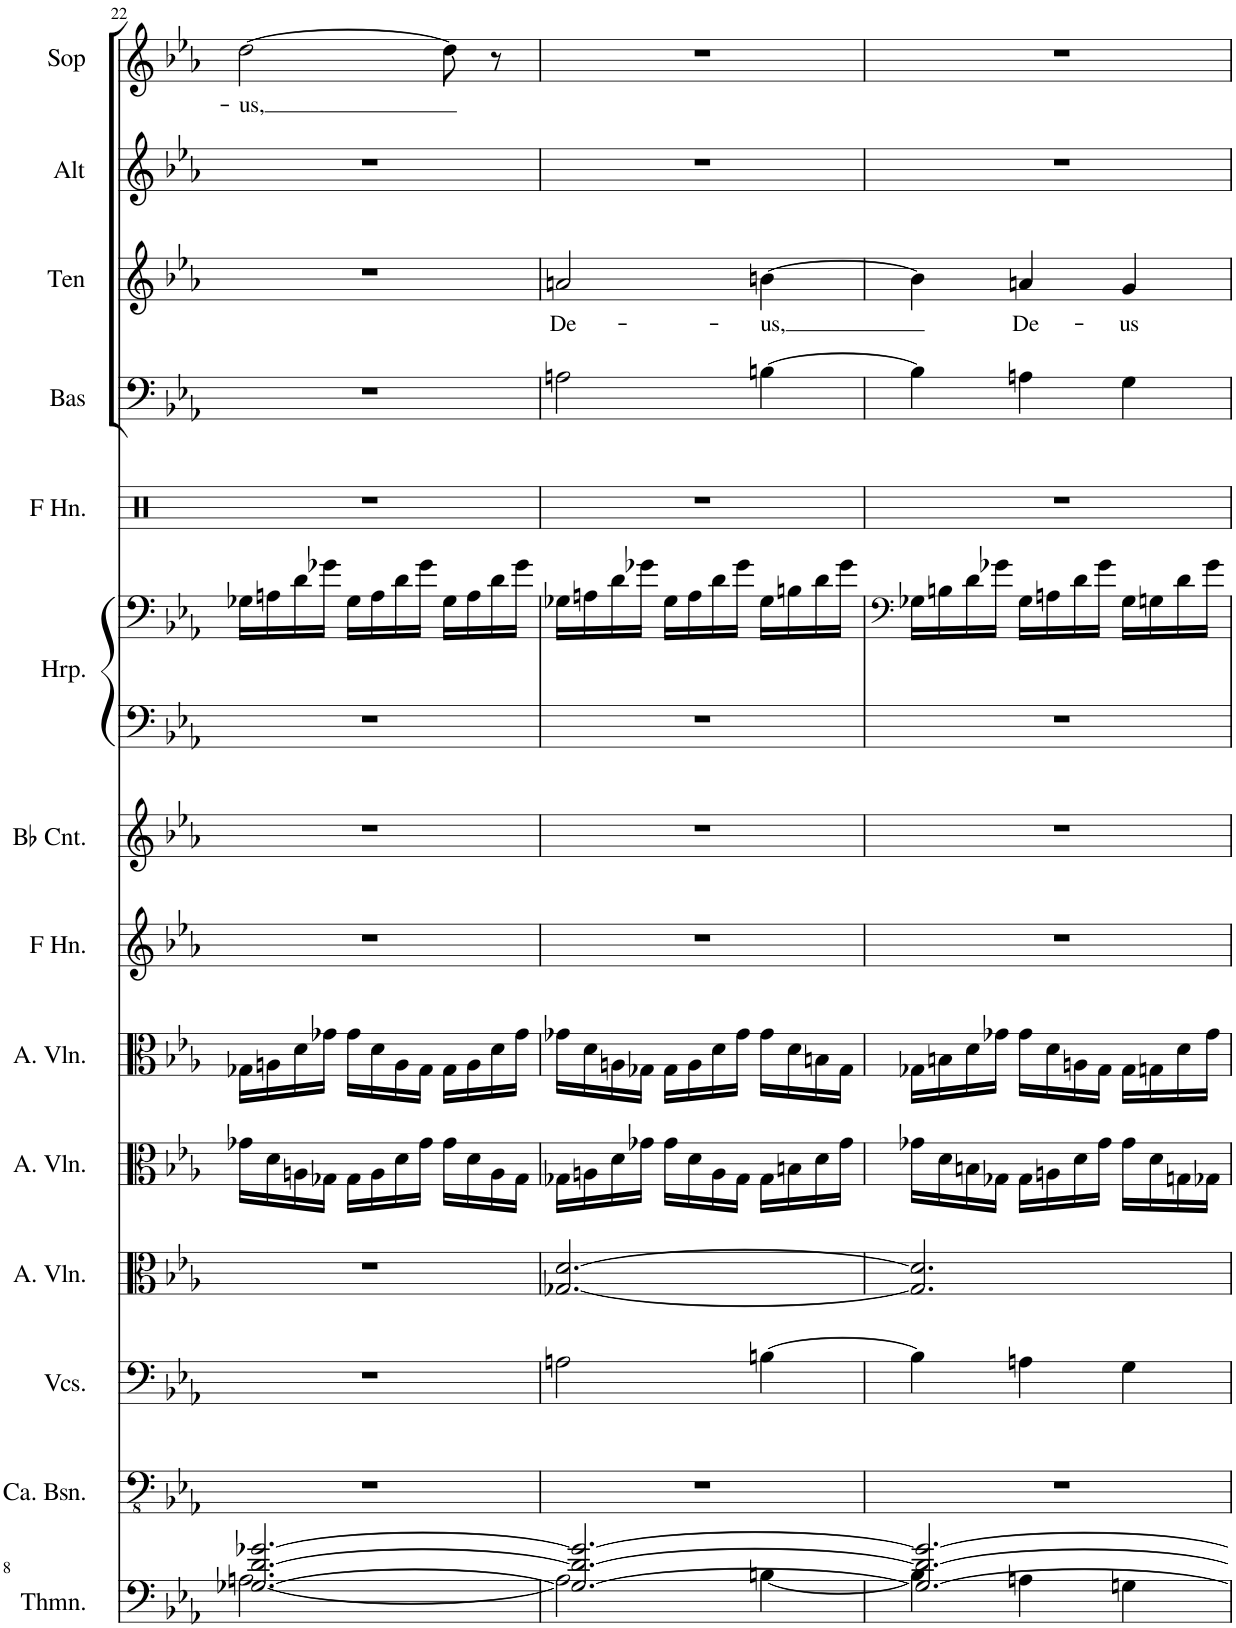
**kern	**kern	**kern	**kern	**kern	**kern	**kern	**kern	**kern	**kern	**kern	**kern	**kern	**text	**kern	**kern	**text
*part14	*part13	*part12	*part11	*part10	*part9	*part8	*part7	*part6	*part6	*part5	*part4	*part3	*part3	*part2	*part1	*part1
*staff15	*staff14	*staff13	*staff12	*staff11	*staff10	*staff9	*staff8	*staff7	*staff6	*staff5	*staff4	*staff3	*staff3	*staff2	*staff1	*staff1
*I"Theremin, Organ	*I"Contrabassen	*I"Cello II	*I"Cello I	*I"Altviolen	*I"Altviolen	*I"Hoorn in F	*I"Cornet in Bb	*I"Harp, Harp	*	*I"Hoorn in F,	*I"Bas	*I"Ten	*	*I"Alt	*I"Sop	*
*I'Thmn.	*I'Ca. Bsn.	*	*	*I'A. Vln.	*I'A. Vln.	*	*	*I'Hrp.	*	*	*I'Bas	*I'Ten	*	*I'Alt	*I'Sop	*
!!LO:PB:g=z
*clefF4	*clefFv4	*clefF4	*clefC3	*clefC3	*clefC3	*clefG2	*clefG2	*clefF4	*clefF4	*clefX	*clefF4	*clefG2	*	*clefG2	*clefG2	*
*	*	*	*	*	*	*Trd4c7	*Trd1c2	*	*	*Trd4c7	*	*Trd1c2	*	*Trd1c2	*	*
*k[b-e-a-]	*k[b-e-a-]	*k[b-e-a-]	*k[b-e-a-]	*k[b-e-a-]	*k[b-e-a-]	*k[b-e-a-]	*k[b-e-a-]	*k[b-e-a-]	*k[b-e-a-]	*k[b-e-a-]	*k[b-e-a-]	*k[b-e-a-]	*	*k[b-e-a-]	*k[b-e-a-]	*
*M3/4	*M3/4	*M3/4	*M3/4	*M3/4	*M3/4	*M3/4	*M3/4	*M3/4	*M3/4	*M3/4	*M3/4	*M3/4	*	*M3/4	*M3/4	*
=22	=22	=22	=22	=22	=22	=22	=22	=22	=22	=22	=22	=22	=22	=22	=22	=22
*^	*	*	*	*	*	*	*	*	*	*	*	*	*	*	*	*
!	!	!	!	!	!	!	!	!	!	!	!	!	!	!	!	!	!LO:LY:b
[2.G-X/ [2.d/ [2.g-X/	[2.An\	2.r	2.r	2.r	16g-X\LL	16G-X\LL	2.r	2.r	2.r	16G-X\LL	2.r	2.r	2.r	.	2.r	[2dd\	-us,
.	.	.	.	.	16d\	16An\	.	.	.	16An\	.	.	.	.	.	.	.
.	.	.	.	.	16An\	16d\	.	.	.	16d\	.	.	.	.	.	.	.
.	.	.	.	.	16G-X\JJ	16g-X\JJ	.	.	.	16g-X\JJ	.	.	.	.	.	.	.
.	.	.	.	.	16G-\LL	16g-\LL	.	.	.	16G-\LL	.	.	.	.	.	.	.
.	.	.	.	.	16A\	16d\	.	.	.	16A\	.	.	.	.	.	.	.
.	.	.	.	.	16d\	16A\	.	.	.	16d\	.	.	.	.	.	.	.
.	.	.	.	.	16g-\JJ	16G-\JJ	.	.	.	16g-\JJ	.	.	.	.	.	.	.
.	.	.	.	.	16g-\LL	16G-\LL	.	.	.	16G-\LL	.	.	.	.	.	8dd\]	.
.	.	.	.	.	16d\	16A\	.	.	.	16A\	.	.	.	.	.	.	.
.	.	.	.	.	16A\	16d\	.	.	.	16d\	.	.	.	.	.	8r	.
.	.	.	.	.	16G-\JJ	16g-\JJ	.	.	.	16g-\JJ	.	.	.	.	.	.	.
=23	=23	=23	=23	=23	=23	=23	=23	=23	=23	=23	=23	=23	=23	=23	=23	=23	=23
!	!	!	!	!	!	!	!	!	!	!	!	!	!	!LO:LY:b	!	!	!
2.G-/_ 2.d/_ 2.g-/_	2A\]	2.r	2An\	[2.G-X/ [2.d/	16G-X\LL	16g-X\LL	2.r	2.r	2.r	16G-X\LL	2.r	2An\	2an/	De-	2.r	2.r	.
.	.	.	.	.	16An\	16d\	.	.	.	16An\	.	.	.	.	.	.	.
.	.	.	.	.	16d\	16An\	.	.	.	16d\	.	.	.	.	.	.	.
.	.	.	.	.	16g-X\JJ	16G-X\JJ	.	.	.	16g-X\JJ	.	.	.	.	.	.	.
.	.	.	.	.	16g-\LL	16G-\LL	.	.	.	16G-\LL	.	.	.	.	.	.	.
.	.	.	.	.	16d\	16A\	.	.	.	16A\	.	.	.	.	.	.	.
.	.	.	.	.	16A\	16d\	.	.	.	16d\	.	.	.	.	.	.	.
.	.	.	.	.	16G-\JJ	16g-\JJ	.	.	.	16g-\JJ	.	.	.	.	.	.	.
!	!	!	!	!	!	!	!	!	!	!	!	!	!	!LO:LY:b	!	!	!
.	[4Bn\	.	[4Bn\	.	16G-\LL	16g-\LL	.	.	.	16G-\LL	.	[4Bn\	[4bn\	-us,	.	.	.
.	.	.	.	.	16Bn\	16d\	.	.	.	16Bn\	.	.	.	.	.	.	.
.	.	.	.	.	16d\	16Bn\	.	.	.	16d\	.	.	.	.	.	.	.
.	.	.	.	.	16g-\JJ	16G-\JJ	.	.	.	16g-\JJ	.	.	.	.	.	.	.
=24	=24	=24	=24	=24	=24	=24	=24	=24	=24	=24	=24	=24	=24	=24	=24	=24	=24
*	*	*	*	*	*	*	*	*	*	*clefF4	*	*	*	*	*	*	*
2.G-/_ 2.d/_ 2.g-/_	4B\]	2.r	4B\]	2.G-/] 2.d/]	16g-X\LL	16G-X\LL	2.r	2.r	2.r	16G-X\LL	2.r	4B\]	4b\]	.	2.r	2.r	.
.	.	.	.	.	16d\	16Bn\	.	.	.	16Bn\	.	.	.	.	.	.	.
.	.	.	.	.	16Bn\	16d\	.	.	.	16d\	.	.	.	.	.	.	.
.	.	.	.	.	16G-X\JJ	16g-X\JJ	.	.	.	16g-X\JJ	.	.	.	.	.	.	.
!	!	!	!	!	!	!	!	!	!	!	!	!	!	!LO:LY:b	!	!	!
.	4An\	.	4An\	.	16G-\LL	16g-\LL	.	.	.	16G-\LL	.	4An\	4an/	De-	.	.	.
.	.	.	.	.	16An\	16d\	.	.	.	16An\	.	.	.	.	.	.	.
.	.	.	.	.	16d\	16An\	.	.	.	16d\	.	.	.	.	.	.	.
.	.	.	.	.	16g-\JJ	16G-\JJ	.	.	.	16g-\JJ	.	.	.	.	.	.	.
!	!	!	!	!	!	!	!	!	!	!	!	!	!	!LO:LY:b	!	!	!
.	4Gn\	.	4G\	.	16g-\LL	16G-\LL	.	.	.	16G-\LL	.	4G\	4g/	-us	.	.	.
.	.	.	.	.	16d\	16Gn\	.	.	.	16Gn\	.	.	.	.	.	.	.
.	.	.	.	.	16Gn\	16d\	.	.	.	16d\	.	.	.	.	.	.	.
.	.	.	.	.	16G-X\JJ	16g-\JJ	.	.	.	16g-\JJ	.	.	.	.	.	.	.
*v	*v	*	*	*	*	*	*	*	*	*	*	*	*	*	*	*	*
=	=	=	=	=	=	=	=	=	=	=	=	=	=	=	=	=
*-	*-	*-	*-	*-	*-	*-	*-	*-	*-	*-	*-	*-	*-	*-	*-	*-
